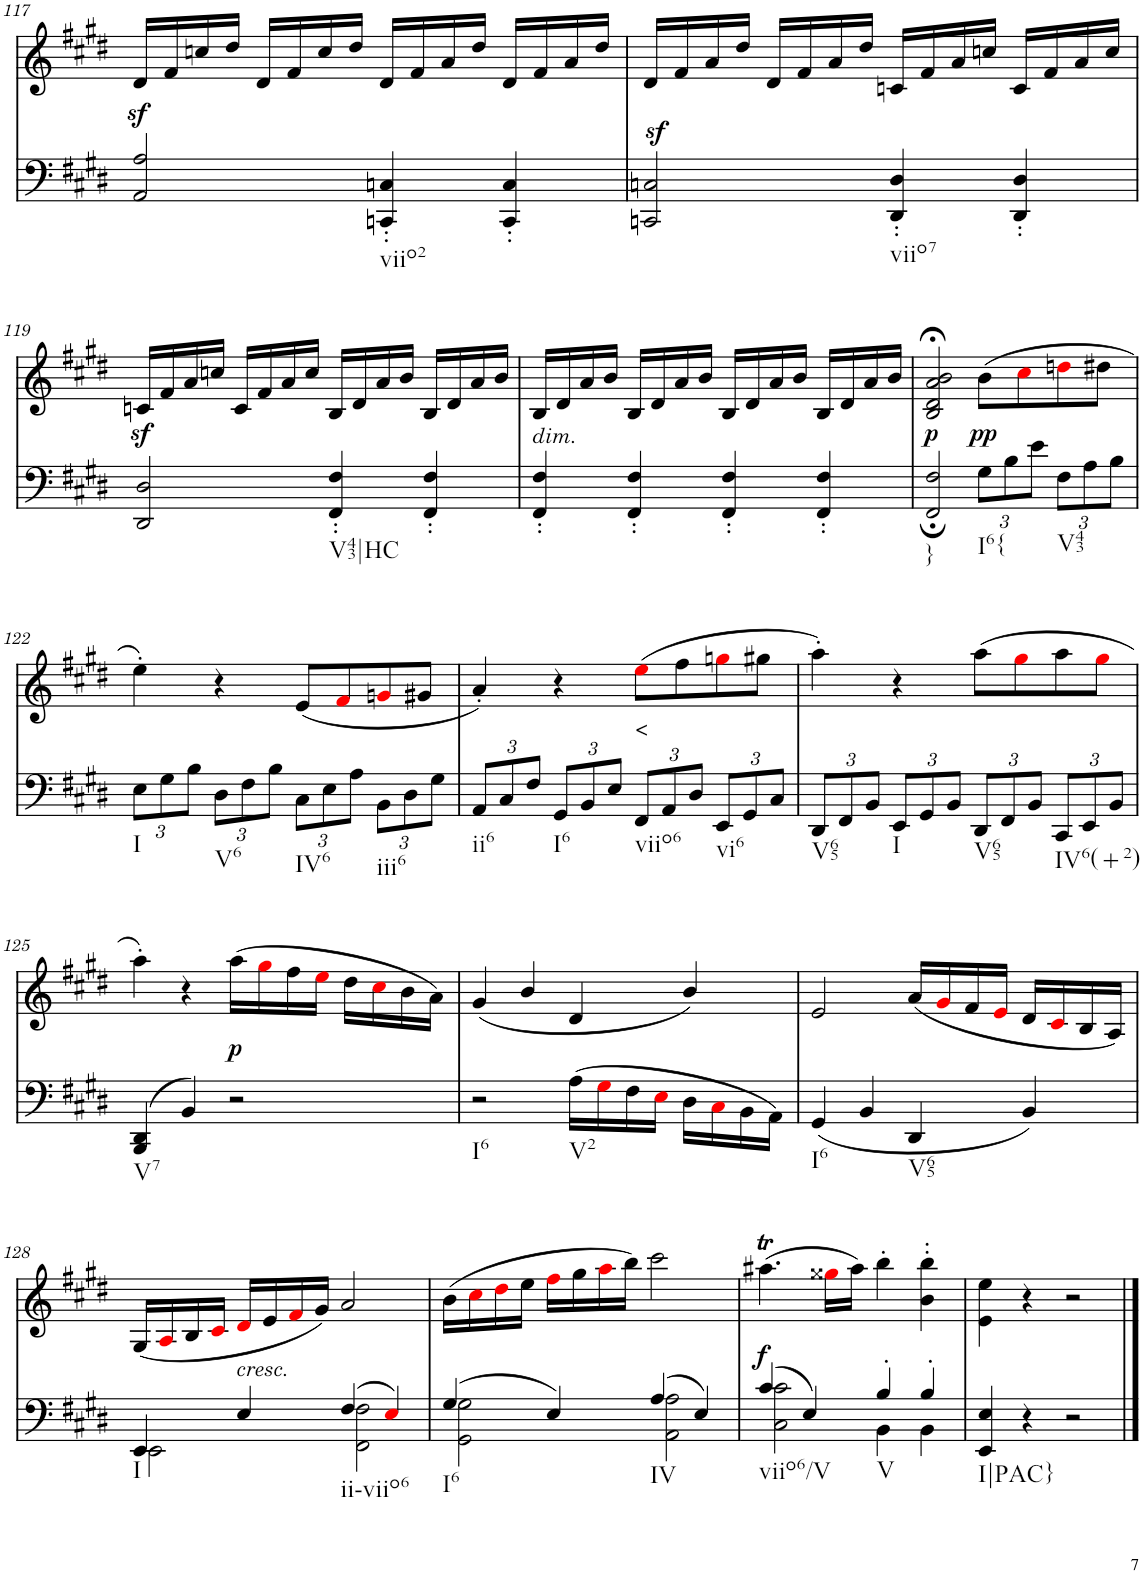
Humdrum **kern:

**kern	**kern	**text	**dynam
*part2	*part1	*part1	*part1
*staff2	*staff1	*staff1	*staff1
*I"Piano	*I"Piano	*	*
*I'Pno	*I'Pno	*	*
!!LO:PB:g=z
*clefF4	*clefG2	*	*
*k[f#c#g#d#]	*k[f#c#g#d#]	*	*
*M2/2	*M2/2	*	*
=117	=117	=117	=117
2AA/ 2A/	16d#z</LL	.	.
.	16f#/	.	.
.	16ccn/	.	.
.	16dd#/JJ	.	.
.	16d#/LL	.	.
.	16f#/	.	.
.	16cc/	.	.
.	16dd#/JJ	.	.
!LO:TX:b:t=viio2	!	!	!
4CCn/' 4Cn/'	16d#/LL	.	.
.	16f#/	.	.
.	16a/	.	.
.	16dd#/JJ	.	.
4CC/' 4C/'	16d#/LL	.	.
.	16f#/	.	.
.	16a/	.	.
.	16dd#/JJ	.	.
=118	=118	=118	=118
2CCn/z> 2Cn/z>	16d#/LL	.	.
.	16f#/	.	.
.	16a/	.	.
.	16dd#/JJ	.	.
.	16d#/LL	.	.
.	16f#/	.	.
.	16a/	.	.
.	16dd#/JJ	.	.
!LO:TX:b:t=viio7	!	!	!
4DD#/' 4D#/'	16cn/LL	.	.
.	16f#/	.	.
.	16a/	.	.
.	16ccn/JJ	.	.
4DD#/' 4D#/'	16c/LL	.	.
.	16f#/	.	.
.	16a/	.	.
.	16cc/JJ	.	.
!!LO:LB:g=z
=119	=119	=119	=119
2DD#/ 2D#/	16cnz</LL	.	.
.	16f#/	.	.
.	16a/	.	.
.	16ccn/JJ	.	.
.	16c/LL	.	.
.	16f#/	.	.
.	16a/	.	.
.	16cc/JJ	.	.
!LO:TX:b:t=V43|HC	!	!	!
4FF#/' 4F#/'	16B/LL	.	.
.	16d#/	.	.
.	16a/	.	.
.	16b/JJ	.	.
4FF#/' 4F#/'	16B/LL	.	.
.	16d#/	.	.
.	16a/	.	.
.	16b/JJ	.	.
=120	=120	=120	=120
!	!LO:TX:b:i:t=dim.	!	!
!	!	!LO:LY:b	!
4FF#/' 4F#/'	16B/LL	>	.
.	16d#/	.	.
.	16a/	.	.
.	16b/JJ	.	.
4FF#/' 4F#/'	16B/LL	.	.
.	16d#/	.	.
.	16a/	.	.
.	16b/JJ	.	.
4FF#/' 4F#/'	16B/LL	.	.
.	16d#/	.	.
.	16a/	.	.
.	16b/JJ	.	.
4FF#/' 4F#/'	16B/LL	.	.
.	16d#/	.	.
.	16a/	.	.
.	16b/JJ	.	.
=121	=121	=121	=121
!LO:TX:b:t=}	!	!	!
!	!	!LO:LY:b	!LO:DY:b
2FF#/; 2F#/;	2B/;< 2d#/;< 2a/;< 2b/;<	p	p
*Xbrackettup	*	*	*
!LO:TX:b:t=I6{	!	!	!
!	!	!LO:LY:b	!LO:DY:b
12G#\L	(8b\L	pp	pp
12B\	.	.	.
.	8cc#i\	.	.
12e\J	.	.	.
!LO:TX:b:t=V43	!	!	!
12F#\L	8ddni\	.	.
12A\	.	.	.
.	8dd#X\J	.	.
12B\J	.	.	.
!!LO:LB:g=z
=122	=122	=122	=122
!LO:TX:b:t=I	!	!	!
12E\L	4ee'\)	.	.
12G#\	.	.	.
12B\J	.	.	.
!LO:TX:b:t=V6	!	!	!
12D#\L	4r	.	.
12F#\	.	.	.
12B\J	.	.	.
!LO:TX:b:t=IV6	!	!	!
12C#\L	(8e/L	.	.
12E\	.	.	.
.	8f#i/	.	.
12A\J	.	.	.
!LO:TX:b:t=iii6	!	!	!
12BB\L	8gni/	.	.
12D#\	.	.	.
.	8g#X/J	.	.
12G#\J	.	.	.
=123	=123	=123	=123
!LO:TX:b:t=ii6	!	!	!
12AA/L	4a'/)	.	.
12C#/	.	.	.
12F#/J	.	.	.
!LO:TX:b:t=I6	!	!	!
12GG#/L	4r	.	.
12BB/	.	.	.
12E/J	.	.	.
!LO:TX:b:t=viio6	!	!	!
!	!	!LO:LY:b	!
12FF#/L	(8eei\L	<	.
12AA/	.	.	.
.	8ff#\	.	.
12D#/J	.	.	.
!LO:TX:b:t=vi6	!	!	!
12EE/L	8ggni\	.	.
12GG#/	.	.	.
.	8gg#X\J	.	.
12C#/J	.	.	.
=124	=124	=124	=124
!LO:TX:b:t=V65	!	!	!
12DD#/L	4aa'\)	.	.
12FF#/	.	.	.
12BB/J	.	.	.
!LO:TX:b:t=I	!	!	!
12EE/L	4r	.	.
12GG#/	.	.	.
12BB/J	.	.	.
!LO:TX:b:t=V65	!	!	!
12DD#/L	(8aa\L	.	.
12FF#/	.	.	.
.	8gg#i\	.	.
12BB/J	.	.	.
!LO:TX:b:t=IV6(+2)	!	!	!
12CC#/L	8aa\	.	.
12EE/	.	.	.
.	8gg#i\J	.	.
12BB/J	.	.	.
!!LO:LB:g=z
=125	=125	=125	=125
!LO:TX:b:t=V7	!	!	!
(>4BBB/ 4DD#/	4aa'\)	.	.
4BB/)	4r	.	.
!	!	!LO:LY:b	!LO:DY:b
2r	(16aa\LL	p	p
.	16gg#i\	.	.
.	16ff#\	.	.
.	16eei\JJ	.	.
.	16dd#\LL	.	.
.	16cc#i\	.	.
.	16b\	.	.
.	16a\JJ)	.	.
=126	=126	=126	=126
!LO:TX:b:t=I6	!	!	!
2r	(4g#/	.	.
.	4b/	.	.
!LO:TX:b:t=V2	!	!	!
!	!	!LO:LY:b	!
(16A\LL	4d#/	p	.
16G#i\	.	.	.
16F#\	.	.	.
16Ei\JJ	.	.	.
16D#\LL	4b/)	.	.
16C#i\	.	.	.
16BB\	.	.	.
16AA\JJ)	.	.	.
=127	=127	=127	=127
!LO:TX:b:t=I6	!	!	!
(4GG#/	2e/	.	.
4BB/	.	.	.
!LO:TX:b:t=V65	!	!	!
4DD#/	(16a/LL	.	.
.	16g#i/	.	.
.	16f#/	.	.
.	16ei/JJ	.	.
4BB/)	16d#/LL	.	.
.	16c#i/	.	.
.	16B/	.	.
.	16A/JJ)	.	.
!!LO:LB:g=z
=128	=128	=128	=128
*^	*	*	*
!LO:TX:b:t=I	!	!	!	!
4EE/	2EE\	(16G#/LL	.	.
.	.	16Ai/	.	.
.	.	16B/	.	.
.	.	16c#i/JJ	.	.
!	!	!LO:TX:b:i:t=cresc.	!	!
!	!	!	!LO:LY:b	!
4E/	.	16d#i/LL	<	.
.	.	16e/	.	.
.	.	16f#i/	.	.
.	.	16g#/JJ)	.	.
!LO:TX:b:t=ii-viio6	!	!	!	!
(4F#/	2FF#\ 2F#\	2a/	.	.
4Ei/)	.	.	.	.
=129	=129	=129	=129	=129
!LO:TX:b:t=I6	!	!	!	!
(4G#/	2GG#\ 2G#\	(16b\LL	.	.
.	.	16cc#i\	.	.
.	.	16dd#i\	.	.
.	.	16ee\JJ	.	.
4E/)	.	16ff#i\LL	.	.
.	.	16gg#\	.	.
.	.	16aai\	.	.
.	.	16bb\JJ)	.	.
!LO:TX:b:t=IV	!	!	!	!
(4A/	2AA\ 2A\	2ccc#\	.	.
4E/)	.	.	.	.
=130	=130	=130	=130	=130
!LO:TX:b:t=viio6/V	!	!	!	!
!	!	!	!LO:LY:b	!LO:DY:b
(4c#/	2C#\ 2c#\	(4.aa#Xt\	f	f
4E/)	.	.	.	.
.	.	16gg##Xi\LL	.	.
.	.	16aa#\JJ)	.	.
!LO:TX:b:t=V	!	!	!	!
4B'/	4BB\	4bb'\	.	.
4B'/	4BB\	4b\' 4bb\'	.	.
=131	=131	=131	=131	=131
!LO:TX:b:t=I|PAC}	!	!	!	!
*v	*v	*	*	*
4EE/ 4E/	4e\ 4ee\	.	.
4r	4r	.	.
2r	2r	.	.
==	==	==	==
*-	*-	*-	*-
